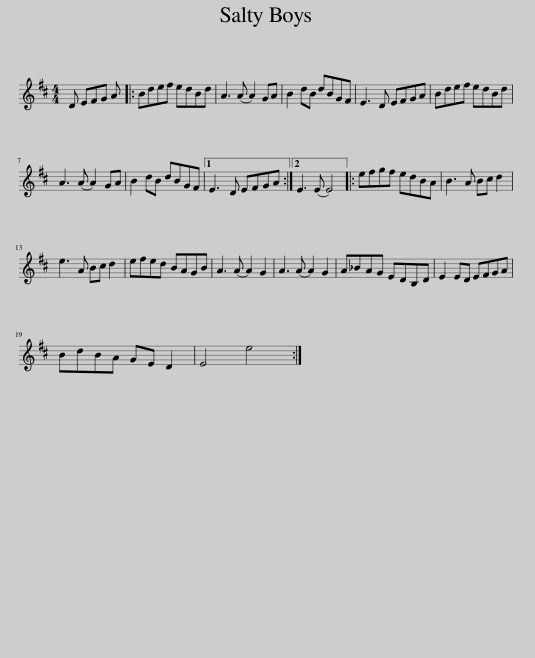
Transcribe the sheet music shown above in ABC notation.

X:1
L:1/8
M:4/4
I:linebreak $
K:D
V:1 treble
V:1
 D EFG A |: Bdef edBd | A3 (A A2) GA | B2 dB dBGF | E3 D EFGA | %5
 Bdef edBd |$ A3 (A A2) GA | B2 dB dBGF |1 E3 D EFGA :|2 E3 (E E4) |: %10
 efgf edBA | B3 A Bc d2 |$ e3 A Bc d2 | efed BAGB | A3 (A A2) G2 | %15
 A3 (A A2) G2 | A_BAG EDB,D | E2 ED EFGA |$ BdBA GE D2 | E4 e4 :| %20
